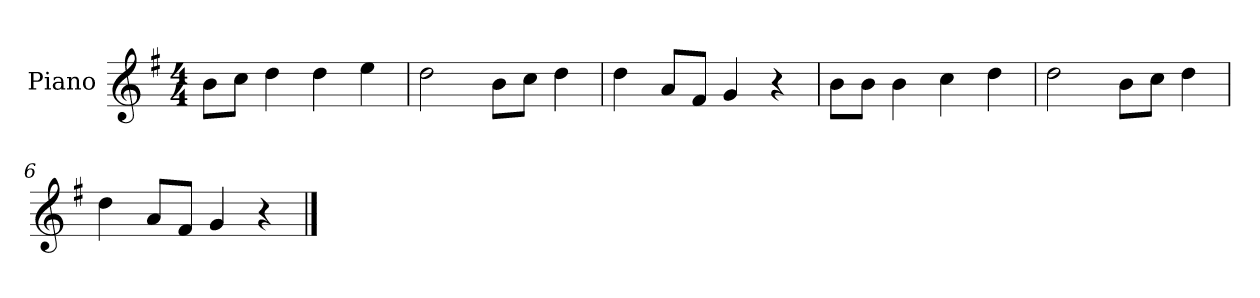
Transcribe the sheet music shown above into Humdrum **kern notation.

**kern
*part1
*staff1
*I"Piano
*I'P-no
*clefG2
*k[f#]
*M4/4
*MM90
=1
8b\L
8cc\J
4dd\
4dd\
4ee\
=2
2dd\
8b\L
8cc\J
4dd\
=3
4dd\
8a/L
8f#/J
4g/
4r
=4
8b\L
8b\J
4b\
4cc\
4dd\
=5
2dd\
8b\L
8cc\J
4dd\
=6
4dd\
8a/L
8f#/J
4g/
4r
==
*-
